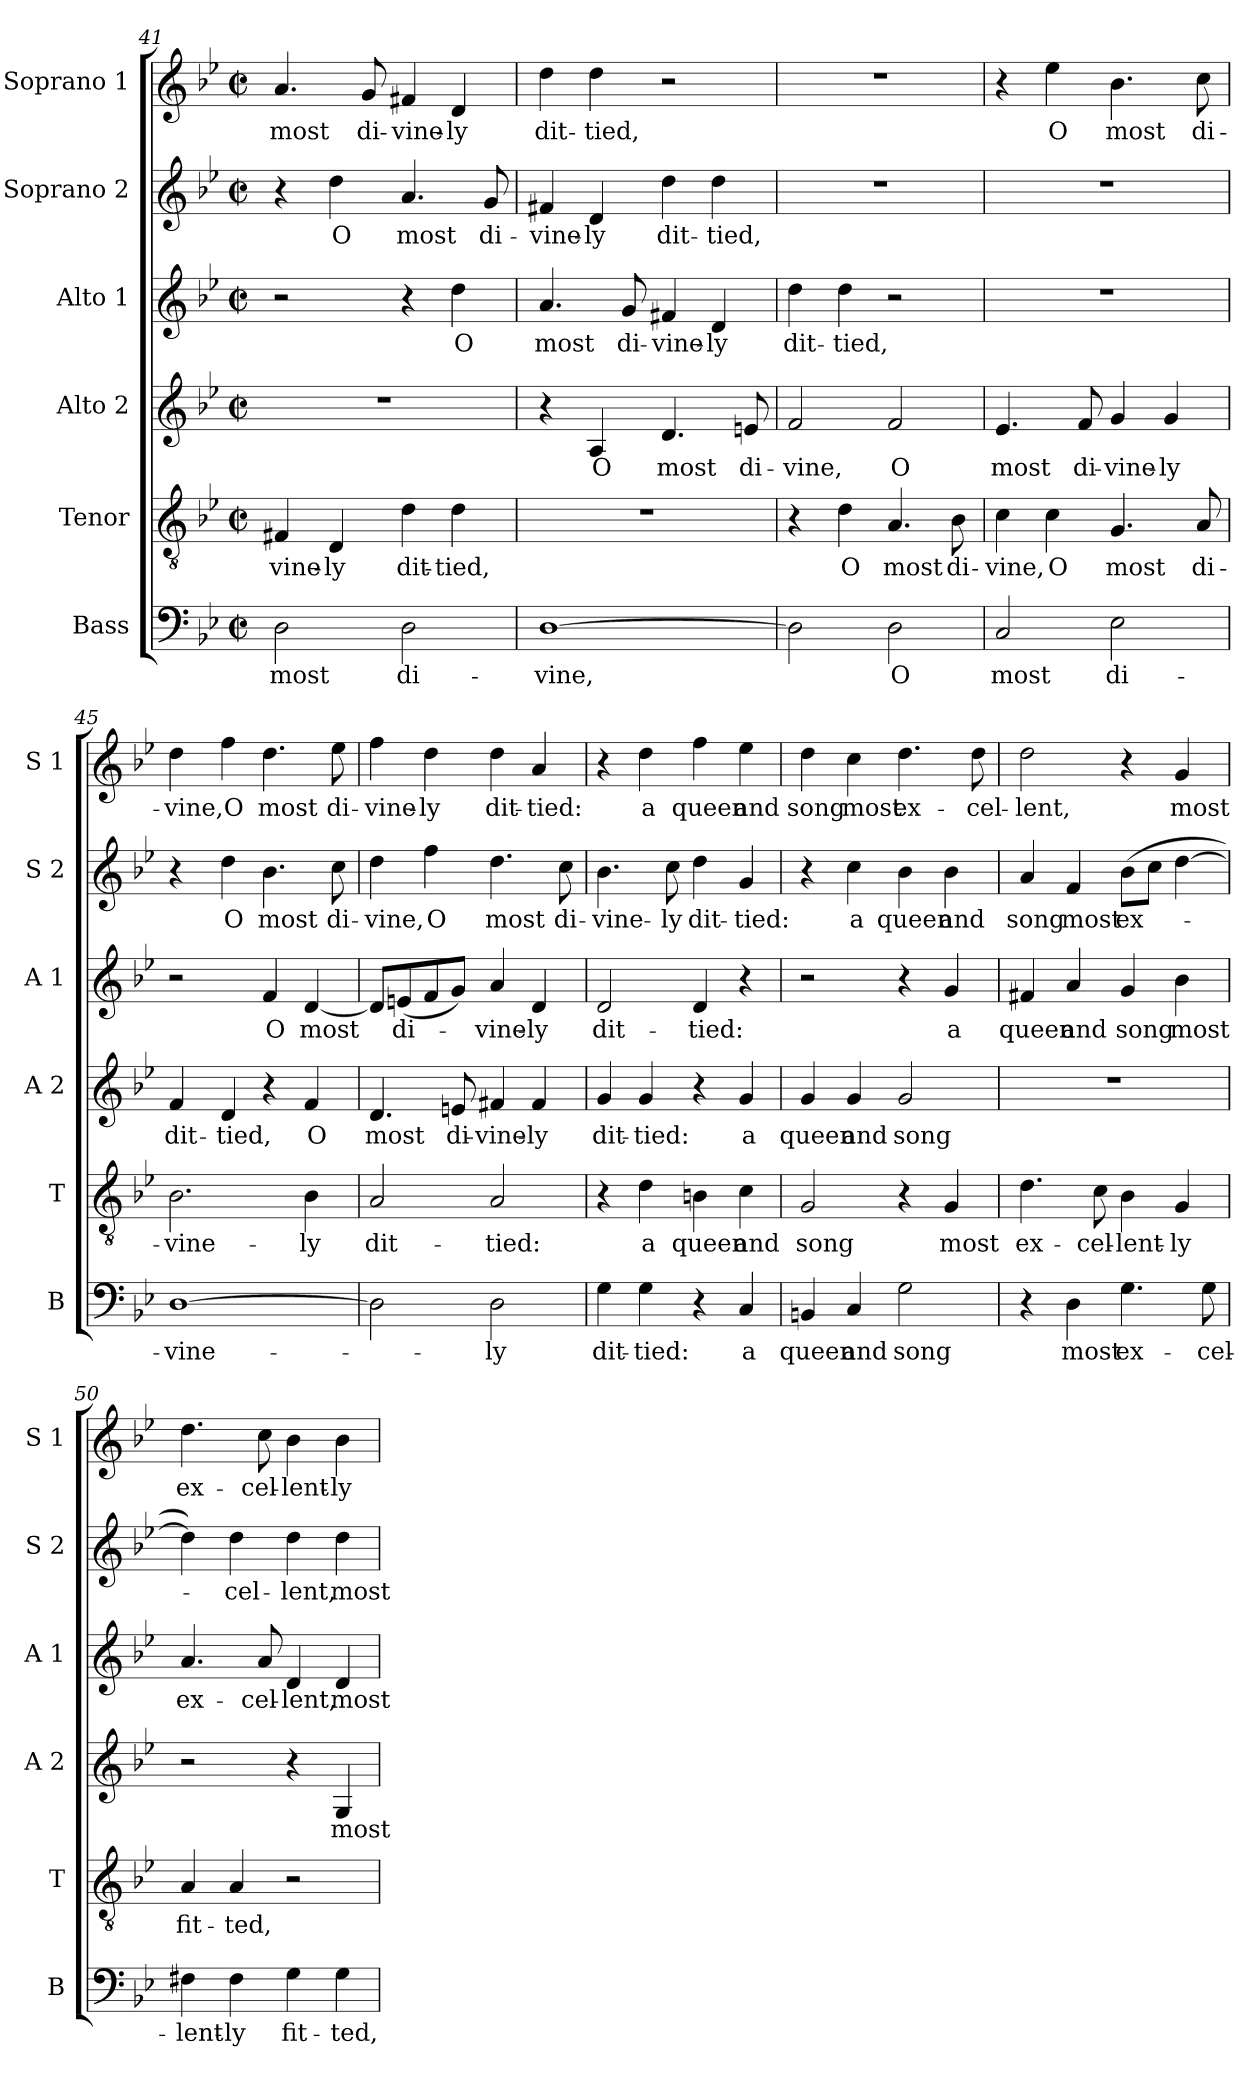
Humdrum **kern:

**kern	**text	**kern	**text	**kern	**text	**kern	**text	**kern	**text	**kern	**text
*part6	*part6	*part5	*part5	*part4	*part4	*part3	*part3	*part2	*part2	*part1	*part1
*staff6	*staff6	*staff5	*staff5	*staff4	*staff4	*staff3	*staff3	*staff2	*staff2	*staff1	*staff1
*I"Bass	*	*I"Tenor	*	*I"Alto 2	*	*I"Alto 1	*	*I"Soprano 2	*	*I"Soprano 1	*
*I'B	*	*I'T	*	*I'A 2	*	*I'A 1	*	*I'S 2	*	*I'S 1	*
*clefF4	*	*clefGv2	*	*clefG2	*	*clefG2	*	*clefG2	*	*clefG2	*
*k[b-e-]	*	*k[b-e-]	*	*k[b-e-]	*	*k[b-e-]	*	*k[b-e-]	*	*k[b-e-]	*
*B-:	*	*B-:	*	*B-:	*	*B-:	*	*B-:	*	*B-:	*
*M2/2	*	*M2/2	*	*M2/2	*	*M2/2	*	*M2/2	*	*M2/2	*
*met(c|)	*	*met(c|)	*	*met(c|)	*	*met(c|)	*	*met(c|)	*	*met(c|)	*
=41	=41	=41	=41	=41	=41	=41	=41	=41	=41	=41	=41
2D\	most	4F#X/	-vine-	1r	.	2r	.	4r	.	4.a/	most
.	.	4D/	-ly	.	.	.	.	4dd\	O	.	.
.	.	.	.	.	.	.	.	.	.	8g/	di-
2D\	di-	4d\	dit-	.	.	4r	.	4.a/	most	4f#X/	-vine-
.	.	4d\	-tied,	.	.	4dd\	O	.	.	4d/	-ly
.	.	.	.	.	.	.	.	8g/	di-	.	.
=42	=42	=42	=42	=42	=42	=42	=42	=42	=42	=42	=42
[1D	-vine,	1r	.	4r	.	4.a/	most	4f#X/	-vine-	4dd\	dit-
.	.	.	.	4A/	O	.	.	4d/	-ly	4dd\	-tied,
.	.	.	.	.	.	8g/	di-	.	.	.	.
.	.	.	.	4.d/	most	4f#X/	-vine-	4dd\	dit-	2r	.
.	.	.	.	.	.	4d/	-ly	4dd\	-tied,	.	.
.	.	.	.	8en/	di-	.	.	.	.	.	.
=43	=43	=43	=43	=43	=43	=43	=43	=43	=43	=43	=43
2D\]	.	4r	.	2f/	-vine,	4dd\	dit-	1r	.	1r	.
.	.	4d\	O	.	.	4dd\	-tied,	.	.	.	.
2D\	O	4.A/	most	2f/	O	2r	.	.	.	.	.
.	.	8B-\	di-	.	.	.	.	.	.	.	.
=44	=44	=44	=44	=44	=44	=44	=44	=44	=44	=44	=44
2C/	most	4c\	-vine,	4.e-/	most	1r	.	1r	.	4r	.
.	.	4c\	O	.	.	.	.	.	.	4ee-\	O
.	.	.	.	8f/	di-	.	.	.	.	.	.
2E-\	di-	4.G/	most	4g/	-vine-	.	.	.	.	4.b-\	most
.	.	.	.	4g/	-ly	.	.	.	.	.	.
.	.	8A/	di-	.	.	.	.	.	.	8cc\	di-
!!LO:LB:g=z
=45	=45	=45	=45	=45	=45	=45	=45	=45	=45	=45	=45
[1D	-vine-	2.B-\	-vine-	4f/	dit-	2r	.	4r	.	4dd\	-vine,
.	.	.	.	4d/	-tied,	.	.	4dd\	O	4ff\	O
.	.	.	.	4r	.	4f/	O	4.b-\	most	4.dd\	most
.	.	4B-\	-ly	4f/	O	[4d/	most	.	.	.	.
.	.	.	.	.	.	.	.	8cc\	di-	8ee-\	di-
=46	=46	=46	=46	=46	=46	=46	=46	=46	=46	=46	=46
2D\]	.	2A/	dit-	4.d/	most	8d/L]	.	4dd\	-vine,	4ff\	-vine-
.	.	.	.	.	.	(8en/	di-	.	.	.	.
.	.	.	.	.	.	8f/	.	4ff\	O	4dd\	-ly
.	.	.	.	8en/	di-	8g/J)	.	.	.	.	.
2D\	-ly	2A/	-tied:	4f#X/	-vine-	4a/	-vine-	4.dd\	most	4dd\	dit-
.	.	.	.	4f#/	-ly	4d/	-ly	.	.	4a/	-tied:
.	.	.	.	.	.	.	.	8cc\	di-	.	.
=47	=47	=47	=47	=47	=47	=47	=47	=47	=47	=47	=47
4G\	dit-	4r	.	4g/	dit-	2d/	dit-	4.b-\	-vine-	4r	.
4G\	-tied:	4d\	a	4g/	-tied:	.	.	.	.	4dd\	a
.	.	.	.	.	.	.	.	8cc\	-ly	.	.
4r	.	4Bn\	queen	4r	.	4d/	-tied:	4dd\	dit-	4ff\	queen
4C/	a	4c\	and	4g/	a	4r	.	4g/	-tied:	4ee-\	and
=48	=48	=48	=48	=48	=48	=48	=48	=48	=48	=48	=48
4BBn/	queen	2G/	song	4g/	queen	2r	.	4r	.	4dd\	song
4C/	and	.	.	4g/	and	.	.	4cc\	a	4cc\	most
2G\	song	4r	.	2g/	song	4r	.	4b-\	queen	4.dd\	ex-
.	.	4G/	most	.	.	4g/	a	4b-\	and	.	.
.	.	.	.	.	.	.	.	.	.	8dd\	-cel-
=49	=49	=49	=49	=49	=49	=49	=49	=49	=49	=49	=49
4r	.	4.d\	ex-	1r	.	4f#X/	queen	4a/	song	2dd\	-lent,
4D\	most	.	.	.	.	4a/	and	4f/	most	.	.
.	.	8c\	-cel-	.	.	.	.	.	.	.	.
4.G\	ex-	4B-\	-lent-	.	.	4g/	song	(8b-\L	ex-	4r	.
.	.	.	.	.	.	.	.	8cc\J	.	.	.
.	.	4G/	-ly	.	.	4b-\	most	[4dd\	.	4g/	most
8G\	-cel-	.	.	.	.	.	.	.	.	.	.
!!LO:PB:g=z
=50	=50	=50	=50	=50	=50	=50	=50	=50	=50	=50	=50
4F#X\	-lent-	4A/	fit-	2r	.	4.a/	ex-	4dd\])	.	4.dd\	ex-
4F#\	-ly	4A/	-ted,	.	.	.	.	4dd\	-cel-	.	.
.	.	.	.	.	.	8a/	-cel-	.	.	8cc\	-cel-
4G\	fit-	2r	.	4r	.	4d/	-lent,	4dd\	-lent,	4b-\	-lent-
4G\	-ted,	.	.	4G/	most	4d/	most	4dd\	most	4b-\	-ly
=	=	=	=	=	=	=	=	=	=	=	=
*-	*-	*-	*-	*-	*-	*-	*-	*-	*-	*-	*-
